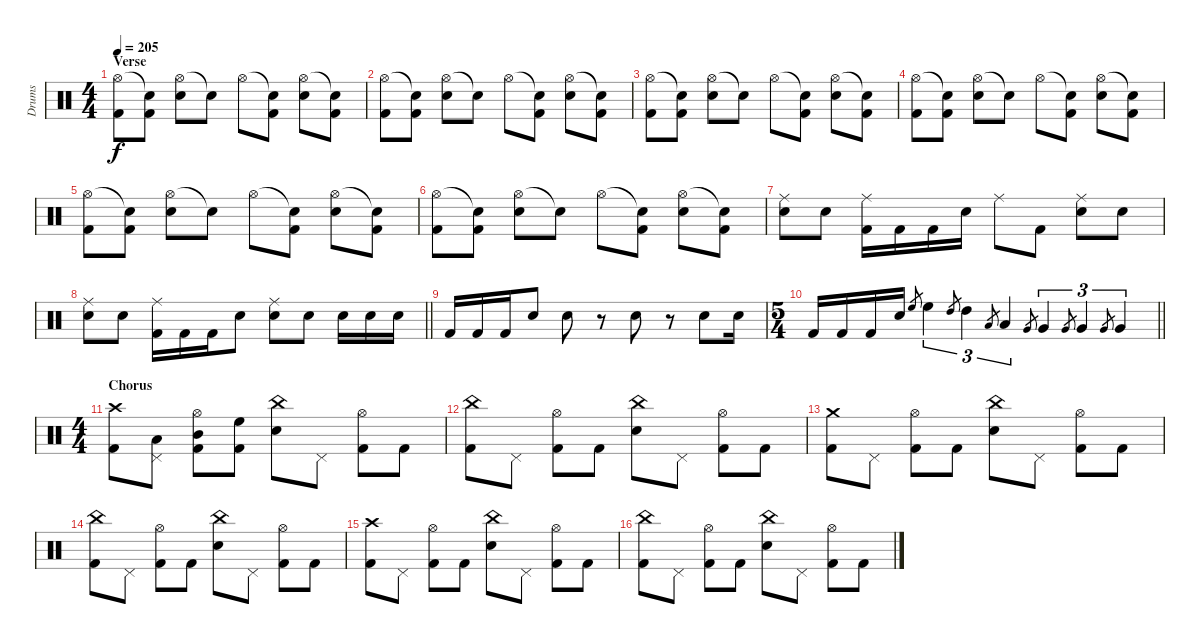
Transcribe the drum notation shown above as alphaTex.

\track ("Drums" "Drums") {instrument percussion}
\staff {score}
\articulation defaults
\ts (4 4)
\section ("" "Verse")
\tempo 205
\clef neutral
\ks c
("Hi-Hat (open)" "Kick (hit) 2").8{dy f} ("Snare (hit)"{t} "Kick (hit) 2").8 ("Hi-Hat (open)" "Electric Snare (hit)").8 "Snare (hit)"{t}.8 "Hi-Hat (open)".8 ("Snare (hit)"{t} "Kick (hit) 2").8 ("Hi-Hat (open)" "Electric Snare (hit)").8 ("Snare (hit)"{t} "Kick (hit) 2").8 |
("Hi-Hat (open)" "Kick (hit) 2").8 ("Snare (hit)"{t} "Kick (hit) 2").8 ("Hi-Hat (open)" "Electric Snare (hit)").8 "Snare (hit)"{t}.8 "Hi-Hat (open)".8 ("Snare (hit)"{t} "Kick (hit) 2").8 ("Hi-Hat (open)" "Electric Snare (hit)").8 ("Snare (hit)"{t} "Kick (hit) 2").8 |
("Hi-Hat (open)" "Kick (hit) 2").8 ("Snare (hit)"{t} "Kick (hit) 2").8 ("Hi-Hat (open)" "Electric Snare (hit)").8 "Snare (hit)"{t}.8 "Hi-Hat (open)".8 ("Snare (hit)"{t} "Kick (hit) 2").8 ("Hi-Hat (open)" "Electric Snare (hit)").8 ("Snare (hit)"{t} "Kick (hit) 2").8 |
("Hi-Hat (open)" "Kick (hit) 2").8 ("Snare (hit)"{t} "Kick (hit) 2").8 ("Hi-Hat (open)" "Electric Snare (hit)").8 "Snare (hit)"{t}.8 "Hi-Hat (open)".8 ("Snare (hit)"{t} "Kick (hit) 2").8 ("Hi-Hat (open)" "Electric Snare (hit)").8 ("Snare (hit)"{t} "Kick (hit) 2").8 |
("Hi-Hat (open)" "Kick (hit) 2").8 ("Snare (hit)"{t} "Kick (hit) 2").8 ("Hi-Hat (open)" "Electric Snare (hit)").8 "Snare (hit)"{t}.8 "Hi-Hat (open)".8 ("Snare (hit)"{t} "Kick (hit) 2").8 ("Hi-Hat (open)" "Electric Snare (hit)").8 ("Snare (hit)"{t} "Kick (hit) 2").8 |
("Hi-Hat (open)" "Kick (hit) 2").8 ("Snare (hit)"{t} "Kick (hit) 2").8 ("Hi-Hat (open)" "Electric Snare (hit)").8 "Snare (hit)"{t}.8 "Hi-Hat (open)".8 ("Snare (hit)"{t} "Kick (hit) 2").8 ("Hi-Hat (open)" "Electric Snare (hit)").8 ("Snare (hit)"{t} "Kick (hit) 2").8 |
("Ride (middle)" "Electric Snare (hit)").8 "Electric Snare (hit)".8 ("Ride (middle)" "Kick (hit) 2").16 "Kick (hit) 2".16 "Kick (hit) 2".16 "Electric Snare (hit)".16 "Ride (middle)".8 "Kick (hit) 2".8 ("Ride (middle)" "Electric Snare (hit)").8 "Electric Snare (hit)".8 |
\barLineRight lightlight
("Ride (middle)" "Electric Snare (hit)").8 "Electric Snare (hit)".8 ("Ride (middle)" "Kick (hit) 2").16 "Kick (hit) 2".16 "Kick (hit) 2".16 "Electric Snare (hit)".8 ("Ride (middle)" "Electric Snare (hit)").8 "Electric Snare (hit)".8 "Electric Snare (hit)".16 "Electric Snare (hit)".16 "Electric Snare (hit)".16 |
"Kick (hit) 2".16 "Kick (hit) 2".16 "Kick (hit) 2".16 "Electric Snare (hit)".8 "Electric Snare (hit)".8 r.8 "Electric Snare (hit)".8 r.8 "Electric Snare (hit)".8 "Electric Snare (hit)".16 |
\ts (5 4)
\barLineRight lightlight "Kick (hit) 2".16 "Kick (hit) 2".16 "Kick (hit) 2".16 "Electric Snare (hit)".16 "High Floor Tom (hit)".8{gr} "High Floor Tom (hit)".4{tu (3 2)} "High Tom (hit)".8{gr} "High Tom (hit)".4{tu (3 2)} "Low Tom (hit)".8{gr} "Low Tom (hit)".4{tu (3 2)} "Very Low Tom (hit)".8{gr} "Very Low Tom (hit)".4{tu (3 2)} "Very Low Tom (hit)".8{gr} "Very Low Tom (hit)".4{tu (3 2)} "Very Low Tom (hit)".8{gr} "Very Low Tom (hit)".4{tu (3 2)}
|
\ts (4 4)
\section ("" "Chorus")
("Crash high (hit)" "Kick (hit) 2").8 ("Pedal Hi-Hat (hit)" "Low Tom (hit)").8 ("Hi-Hat (open)" "Mid Tom (hit)" "Kick (hit) 2").8 ("High Floor Tom (hit)" "Kick (hit) 2").8 ("China (hit)" "Electric Snare (hit)").8 "Pedal Hi-Hat (hit)".8 ("Hi-Hat (open)" "Kick (hit) 2").8 "Kick (hit) 2".8 |
("China (hit)" "Kick (hit) 2").8 "Pedal Hi-Hat (hit)".8 ("Hi-Hat (open)" "Kick (hit) 2").8 "Kick (hit) 2".8 ("China (hit)" "Electric Snare (hit)").8 "Pedal Hi-Hat (hit)".8 ("Hi-Hat (open)" "Kick (hit) 2").8 "Kick (hit) 2".8 |
("Crash medium (hit)" "Kick (hit) 2").8 "Pedal Hi-Hat (hit)".8 ("Hi-Hat (open)" "Kick (hit) 2").8 "Kick (hit) 2".8 ("China (hit)" "Electric Snare (hit)").8 "Pedal Hi-Hat (hit)".8 ("Hi-Hat (open)" "Kick (hit) 2").8 "Kick (hit) 2".8 |
("China (hit)" "Kick (hit) 2").8 "Pedal Hi-Hat (hit)".8 ("Hi-Hat (open)" "Kick (hit) 2").8 "Kick (hit) 2".8 ("China (hit)" "Electric Snare (hit)").8 "Pedal Hi-Hat (hit)".8 ("Hi-Hat (open)" "Kick (hit) 2").8 "Kick (hit) 2".8 |
("Crash high (hit)" "Kick (hit) 2").8 "Pedal Hi-Hat (hit)".8 ("Hi-Hat (open)" "Kick (hit) 2").8 "Kick (hit) 2".8 ("China (hit)" "Electric Snare (hit)").8 "Pedal Hi-Hat (hit)".8 ("Hi-Hat (open)" "Kick (hit) 2").8 "Kick (hit) 2".8 |
("China (hit)" "Kick (hit) 2").8 "Pedal Hi-Hat (hit)".8 ("Hi-Hat (open)" "Kick (hit) 2").8 "Kick (hit) 2".8 ("China (hit)" "Electric Snare (hit)").8 "Pedal Hi-Hat (hit)".8 ("Hi-Hat (open)" "Kick (hit) 2").8 "Kick (hit) 2".8
